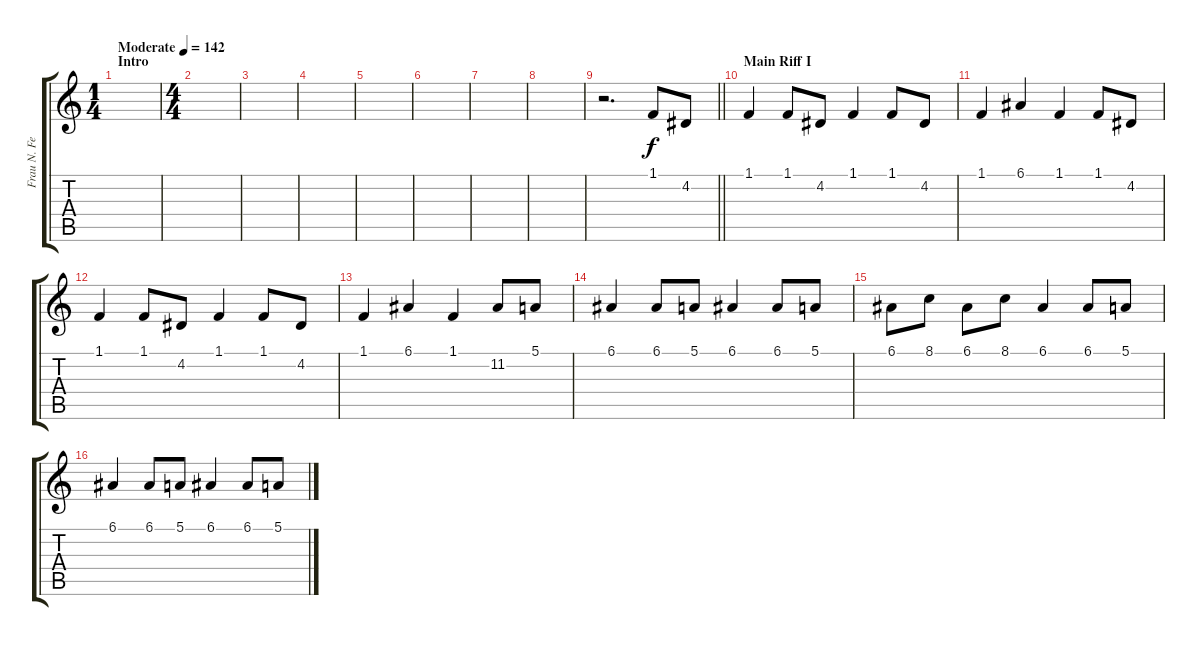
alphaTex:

\track ("Frau N. Feind" "Frau N. Fe") {instrument viola}
\staff {score tabs}
\tuning (E4 B3 G3 D3 A2 E2) {hide}
\ts (1 4)
\section ("" "Intro")
\tempo (142 "Moderate")
\clef g2
\ks c
|
\ts (4 4)
|
|
|
|
|
|
|
\barLineRight lightlight
r.2{d} 1.1.8 4.2.8 |
\section ("" "Main Riff I")
1.1.4 1.1.8 4.2.8 1.1.4 1.1.8 4.2.8 |
1.1.4 6.1.4 1.1.4 1.1.8 4.2.8 |
1.1.4 1.1.8 4.2.8 1.1.4 1.1.8 4.2.8 |
1.1.4 6.1.4 1.1.4 11.2.8 5.1.8 |
6.1.4 6.1.8 5.1.8 6.1.4 6.1.8 5.1.8 |
6.1.8 8.1.8 6.1.8 8.1.8 6.1.4 6.1.8 5.1.8 |
6.1.4 6.1.8 5.1.8 6.1.4 6.1.8 5.1.8
